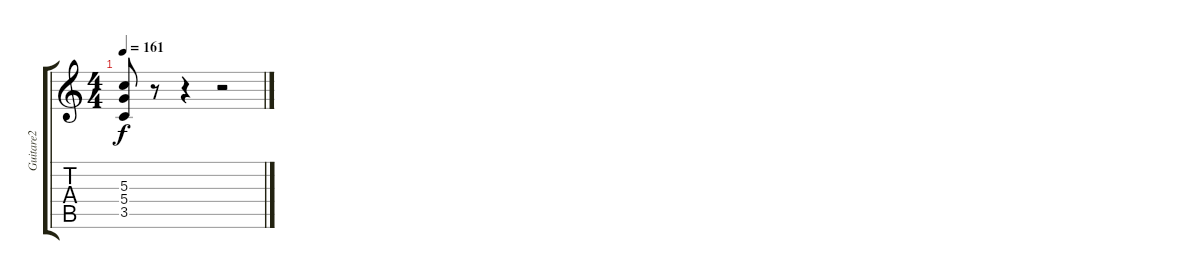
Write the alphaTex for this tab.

\track ("Guitare2" "Guitare2") {instrument distortionguitar}
\staff {score tabs}
\tuning (E4 B3 G3 D3 A2 E2) {hide}
\ts (4 4)
\tempo 161
\clef g2
\ks c
(5.3{t} 5.4{t} 3.5{t}).8{dy f} r.8 r.4 r.2
